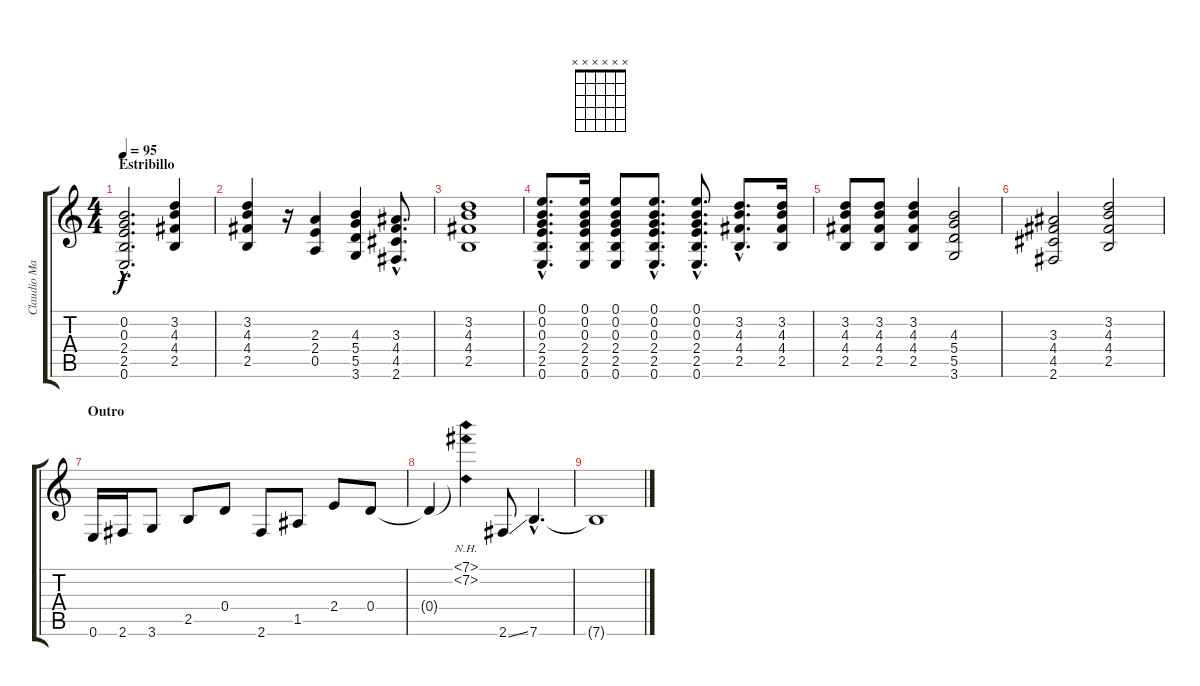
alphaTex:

\track ("Claudio Marciello (Gtr 2)" "Claudio Ma") {instrument acousticguitarsteel}
\staff {score tabs}
\tuning (E4 B3 G3 D3 A2 E2) {hide}
\chord ("" x x x x x x) {firstfret 0}
\ts (4 4)
\section ("" "Estribillo")
\tempo 95
\clef g2
\ks c
(0.2{hac} 0.3{hac} 2.4{hac} 2.5{hac} 0.6{hac}).2{d dy f} (3.2 4.3 4.4 2.5).4 |
(3.2 4.3 4.4 2.5).4 r.16 (2.3 2.4 0.5).4 (4.3 5.4 5.5 3.6).4 (3.3{hac} 4.4{hac} 4.5{hac} 2.6{hac}).8{d} |
(3.2 4.3 4.4 2.5).1 |
(0.1{hac} 0.2{hac} 0.3{hac} 2.4{hac} 2.5{hac} 0.6{hac}).8{d} (0.1 0.2 0.3 2.4 2.5 0.6).16 (0.1 0.2 0.3 2.4 2.5 0.6).8 (0.1{hac} 0.2{hac} 0.3{hac} 2.4{hac} 2.5{hac} 0.6{hac}).8{d} (0.1{hac} 0.2{hac} 0.3{hac} 2.4{hac} 2.5{hac} 0.6{hac}).8{d} (3.2{hac} 4.3{hac} 4.4{hac} 2.5{hac}).8{d} (3.2 4.3 4.4 2.5).16 |
(3.2 4.3 4.4 2.5).8 (3.2 4.3 4.4 2.5).8 (3.2 4.3 4.4 2.5).4 (4.3 5.4 5.5 3.6).2 |
(3.3 4.4 4.5 2.6).2 (3.2 4.3 4.4 2.5).2 |
\section ("" "Outro")
0.6.16 2.6.16 3.6.8 2.5.8 0.4.8 2.6.8 1.5.8 2.4.8 0.4.8 |
0.4{t}.4 (7.1{nh} 7.2{nh} 0.4{nh t}).4 2.6{ss}.8 7.6{hac}.4{d} |
7.6{t}.1{ch ""}
